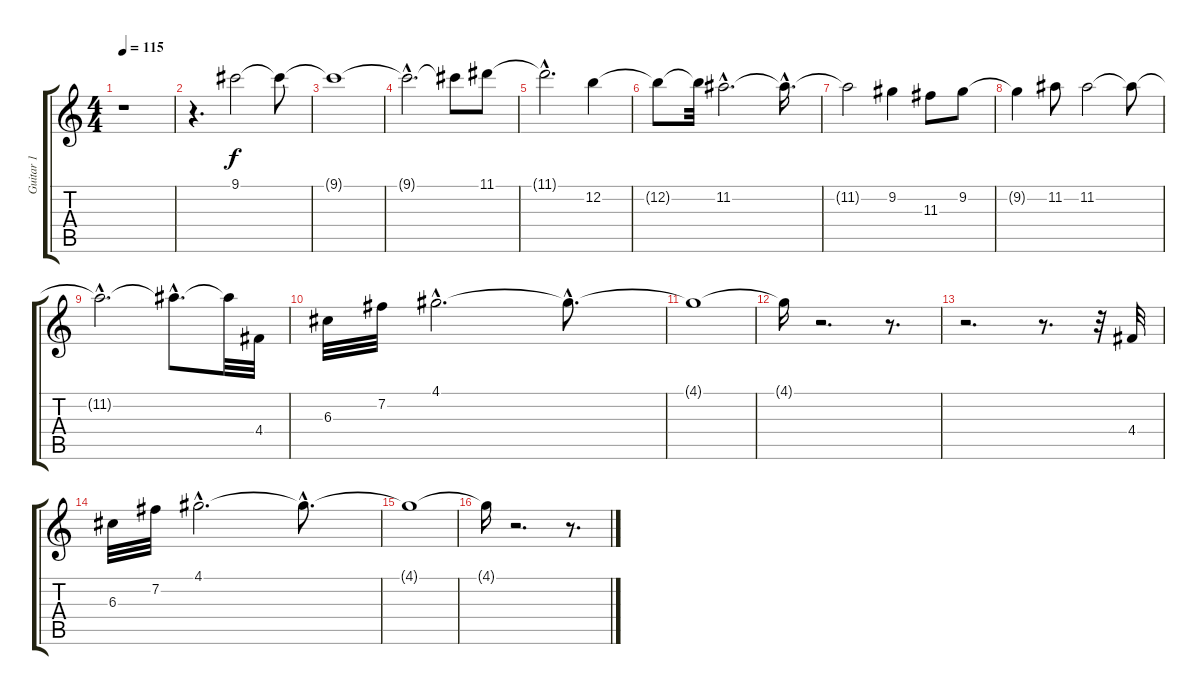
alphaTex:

\track ("Guitar 1" "Guitar 1") {instrument distortionguitar}
\staff {score tabs}
\tuning (E4 B3 G3 D3 A2 E2) {hide}
\ts (4 4)
\tempo 115
\clef g2
\ks c
r.1{dy f instrument distortionguitar} |
r.4{d} 9.1.2 9.1{t}.8 |
9.1{t}.1 |
9.1{hac t}.2{d} 9.1{t}.8 11.1.8 |
11.1{hac t}.2{d} 12.2.4 |
12.2{t}.8 12.2{t}.32 11.2{hac}.2{d} 11.2{hac t}.16{d} |
11.2{t}.2 9.2.4 11.3.8 9.2.8 |
9.2{t}.4 11.2.8 11.2.2 11.2{t}.8 |
11.2{hac t}.2{d} 11.2{hac t}.8{d} 11.2{t}.32 4.4.32{instrument electricguitarjazz} |
6.3.32 7.2.32 4.1{hac}.2{d} 4.1{hac t}.8{d} |
4.1{t}.1 |
4.1{t}.16 r.2{d} r.8{d} |
r.2{d} r.8{d} r.32 4.4.32 |
6.3.32 7.2.32 4.1{hac}.2{d} 4.1{hac t}.8{d} |
4.1{t}.1 |
4.1{t}.16 r.2{d} r.8{d}
